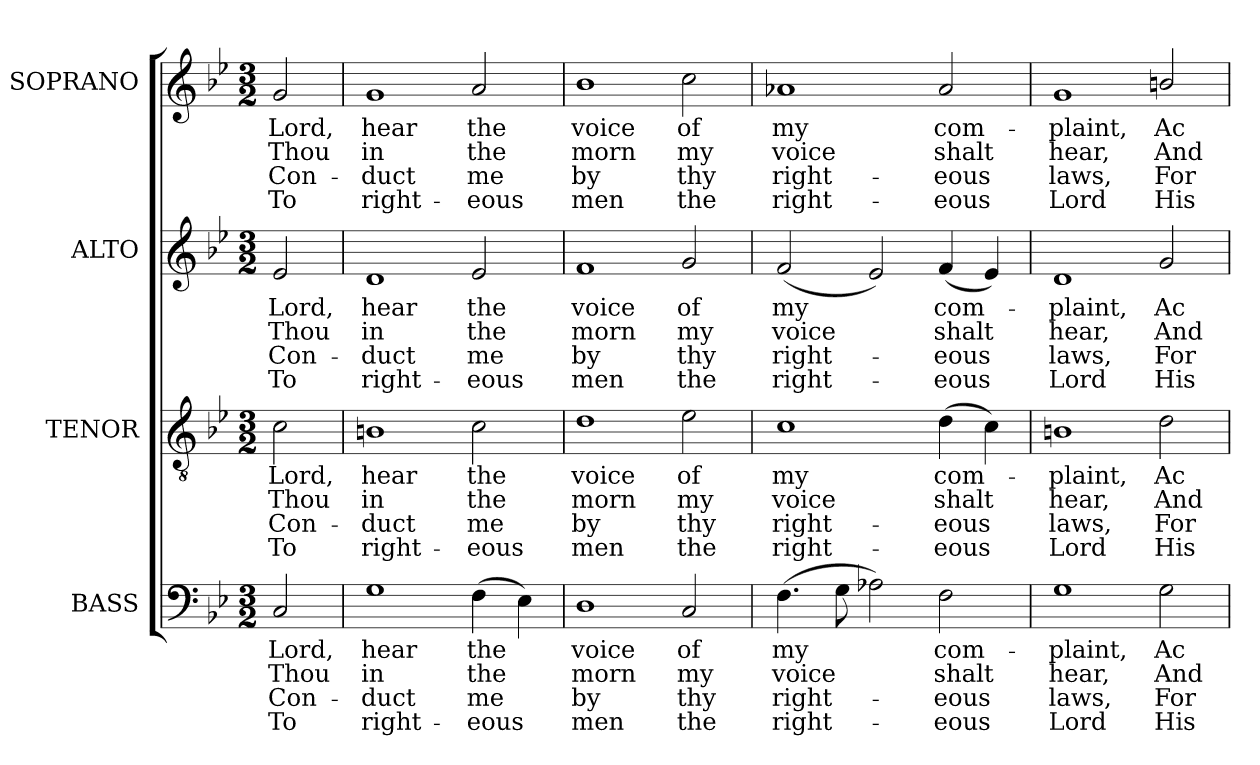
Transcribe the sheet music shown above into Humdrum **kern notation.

**kern	**text	**text	**text	**text	**kern	**text	**text	**text	**text	**kern	**text	**text	**text	**text	**kern	**text	**text	**text	**text
*part4	*part4	*part4	*part4	*part4	*part3	*part3	*part3	*part3	*part3	*part2	*part2	*part2	*part2	*part2	*part1	*part1	*part1	*part1	*part1
*staff4	*staff4	*staff4	*staff4	*staff4	*staff3	*staff3	*staff3	*staff3	*staff3	*staff2	*staff2	*staff2	*staff2	*staff2	*staff1	*staff1	*staff1	*staff1	*staff1
*I"BASS	*	*	*	*	*I"TENOR	*	*	*	*	*I"ALTO	*	*	*	*	*I"SOPRANO	*	*	*	*
*I'B.	*	*	*	*	*I'T.	*	*	*	*	*I'A.	*	*	*	*	*I'S.	*	*	*	*
!!LO:PB:g=z
*clefF4	*	*	*	*	*clefGv2	*	*	*	*	*clefG2	*	*	*	*	*clefG2	*	*	*	*
*	*	*	*	*	*ITrd7c12	*	*	*	*	*	*	*	*	*	*	*	*	*	*
*k[b-e-]	*	*	*	*	*k[b-e-]	*	*	*	*	*k[b-e-]	*	*	*	*	*k[b-e-]	*	*	*	*
*g:	*	*	*	*	*g:	*	*	*	*	*g:	*	*	*	*	*g:	*	*	*	*
*M3/2	*	*	*	*	*M3/2	*	*	*	*	*M3/2	*	*	*	*	*M3/2	*	*	*	*
=	=	=	=	=	=	=	=	=	=	=	=	=	=	=	=	=	=	=	=
!	!LO:LY:b:color=#000000	!LO:LY:b:color=#000000	!LO:LY:b:color=#000000	!LO:LY:b:color=#000000	!	!	!	!	!	!	!	!	!	!	!	!	!	!	!
!	!	!	!	!	!	!LO:LY:b:color=#000000	!LO:LY:b:color=#000000	!LO:LY:b:color=#000000	!LO:LY:b:color=#000000	!	!	!	!	!	!	!	!	!	!
!	!	!	!	!	!	!	!	!	!	!	!LO:LY:b:color=#000000	!LO:LY:b:color=#000000	!LO:LY:b:color=#000000	!LO:LY:b:color=#000000	!	!	!	!	!
!	!	!	!	!	!	!	!	!	!	!	!	!	!	!	!	!LO:LY:b:color=#000000	!LO:LY:b:color=#000000	!LO:LY:b:color=#000000	!LO:LY:b:color=#000000
2Ci/	Lord,	Thou	Con-	-To	2Ci\	Lord,	Thou	Con-	-To	2e-i/	Lord,	Thou	Con-	-To	2gi/	Lord,	Thou	Con-	-To
=1	=1	=1	=1	=1	=1	=1	=1	=1	=1	=1	=1	=1	=1	=1	=1	=1	=1	=1	=1
!	!LO:LY:b:color=#000000	!LO:LY:b:color=#000000	!LO:LY:b:color=#000000	!LO:LY:b:color=#000000	!	!	!	!	!	!	!	!	!	!	!	!	!	!	!
!	!	!	!	!	!	!LO:LY:b:color=#000000	!LO:LY:b:color=#000000	!LO:LY:b:color=#000000	!LO:LY:b:color=#000000	!	!	!	!	!	!	!	!	!	!
!	!	!	!	!	!	!	!	!	!	!	!LO:LY:b:color=#000000	!LO:LY:b:color=#000000	!LO:LY:b:color=#000000	!LO:LY:b:color=#000000	!	!	!	!	!
!	!	!	!	!	!	!	!	!	!	!	!	!	!	!	!	!LO:LY:b:color=#000000	!LO:LY:b:color=#000000	!LO:LY:b:color=#000000	!LO:LY:b:color=#000000
1Gi	hear	in	duct	right-	1BBni	hear	in	duct	right-	1di	hear	in	duct	right-	1gi	hear	in	duct	right-
!	!LO:LY:b:color=#000000	!LO:LY:b:color=#000000	!LO:LY:b:color=#000000	!LO:LY:b:color=#000000	!	!	!	!	!	!	!	!	!	!	!	!	!	!	!
!	!	!	!	!	!	!LO:LY:b:color=#000000	!LO:LY:b:color=#000000	!LO:LY:b:color=#000000	!LO:LY:b:color=#000000	!	!	!	!	!	!	!	!	!	!
!	!	!	!	!	!	!	!	!	!	!	!LO:LY:b:color=#000000	!LO:LY:b:color=#000000	!LO:LY:b:color=#000000	!LO:LY:b:color=#000000	!	!	!	!	!
!	!	!	!	!	!	!	!	!	!	!	!	!	!	!	!	!LO:LY:b:color=#000000	!LO:LY:b:color=#000000	!LO:LY:b:color=#000000	!LO:LY:b:color=#000000
(4Fi\	the	the	-me	eous	2Ci\	the	the	-me	eous	2e-i/	the	the	-me	eous	2ai/	the	the	-me	eous
4E-i\)	.	.	.	.	.	.	.	.	.	.	.	.	.	.	.	.	.	.	.
=2	=2	=2	=2	=2	=2	=2	=2	=2	=2	=2	=2	=2	=2	=2	=2	=2	=2	=2	=2
!	!LO:LY:b:color=#000000	!LO:LY:b:color=#000000	!LO:LY:b:color=#000000	!LO:LY:b:color=#000000	!	!	!	!	!	!	!	!	!	!	!	!	!	!	!
!	!	!	!	!	!	!LO:LY:b:color=#000000	!LO:LY:b:color=#000000	!LO:LY:b:color=#000000	!LO:LY:b:color=#000000	!	!	!	!	!	!	!	!	!	!
!	!	!	!	!	!	!	!	!	!	!	!LO:LY:b:color=#000000	!LO:LY:b:color=#000000	!LO:LY:b:color=#000000	!LO:LY:b:color=#000000	!	!	!	!	!
!	!	!	!	!	!	!	!	!	!	!	!	!	!	!	!	!LO:LY:b:color=#000000	!LO:LY:b:color=#000000	!LO:LY:b:color=#000000	!LO:LY:b:color=#000000
1Di	voice	morn	by	men	1Di	voice	morn	by	men	1fi	voice	morn	by	men	1b-i	voice	morn	by	men
!	!LO:LY:b:color=#000000	!LO:LY:b:color=#000000	!LO:LY:b:color=#000000	!LO:LY:b:color=#000000	!	!	!	!	!	!	!	!	!	!	!	!	!	!	!
!	!	!	!	!	!	!LO:LY:b:color=#000000	!LO:LY:b:color=#000000	!LO:LY:b:color=#000000	!LO:LY:b:color=#000000	!	!	!	!	!	!	!	!	!	!
!	!	!	!	!	!	!	!	!	!	!	!LO:LY:b:color=#000000	!LO:LY:b:color=#000000	!LO:LY:b:color=#000000	!LO:LY:b:color=#000000	!	!	!	!	!
!	!	!	!	!	!	!	!	!	!	!	!	!	!	!	!	!LO:LY:b:color=#000000	!LO:LY:b:color=#000000	!LO:LY:b:color=#000000	!LO:LY:b:color=#000000
2Ci/	of	my	thy	the	2E-i\	of	my	thy	the	2gi/	of	my	thy	the	2cci\	of	my	thy	the
=3	=3	=3	=3	=3	=3	=3	=3	=3	=3	=3	=3	=3	=3	=3	=3	=3	=3	=3	=3
!	!LO:LY:b:color=#000000	!LO:LY:b:color=#000000	!LO:LY:b:color=#000000	!LO:LY:b:color=#000000	!	!	!	!	!	!	!	!	!	!	!	!	!	!	!
!	!	!	!	!	!	!LO:LY:b:color=#000000	!LO:LY:b:color=#000000	!LO:LY:b:color=#000000	!LO:LY:b:color=#000000	!	!	!	!	!	!	!	!	!	!
!	!	!	!	!	!	!	!	!	!	!	!LO:LY:b:color=#000000	!LO:LY:b:color=#000000	!LO:LY:b:color=#000000	!LO:LY:b:color=#000000	!	!	!	!	!
!	!	!	!	!	!	!	!	!	!	!	!	!	!	!	!	!LO:LY:b:color=#000000	!LO:LY:b:color=#000000	!LO:LY:b:color=#000000	!LO:LY:b:color=#000000
(4.Fi\	my	voice	right-	-right-	1Ci	my	voice	right-	-right-	(2fi/	my	voice	right-	-right-	1a-Xi	my	voice	right-	-right-
8Gi\	.	.	.	.	.	.	.	.	.	.	.	.	.	.	.	.	.	.	.
2A-Xi\)	.	.	.	.	.	.	.	.	.	2e-i/)	.	.	.	.	.	.	.	.	.
!	!LO:LY:b:color=#000000	!LO:LY:b:color=#000000	!LO:LY:b:color=#000000	!LO:LY:b:color=#000000	!	!	!	!	!	!	!	!	!	!	!	!	!	!	!
!	!	!	!	!	!	!LO:LY:b:color=#000000	!LO:LY:b:color=#000000	!LO:LY:b:color=#000000	!LO:LY:b:color=#000000	!	!	!	!	!	!	!	!	!	!
!	!	!	!	!	!	!	!	!	!	!	!LO:LY:b:color=#000000	!LO:LY:b:color=#000000	!LO:LY:b:color=#000000	!LO:LY:b:color=#000000	!	!	!	!	!
!	!	!	!	!	!	!	!	!	!	!	!	!	!	!	!	!LO:LY:b:color=#000000	!LO:LY:b:color=#000000	!LO:LY:b:color=#000000	!LO:LY:b:color=#000000
2Fi\	com-	shalt	-eous	eous	(4Di\	com-	shalt	-eous	eous	(4fi/	com-	shalt	-eous	eous	2a-i/	com-	shalt	-eous	eous
.	.	.	.	.	4Ci\)	.	.	.	.	4e-i/)	.	.	.	.	.	.	.	.	.
=4	=4	=4	=4	=4	=4	=4	=4	=4	=4	=4	=4	=4	=4	=4	=4	=4	=4	=4	=4
!	!LO:LY:b:color=#000000	!LO:LY:b:color=#000000	!LO:LY:b:color=#000000	!LO:LY:b:color=#000000	!	!	!	!	!	!	!	!	!	!	!	!	!	!	!
!	!	!	!	!	!	!LO:LY:b:color=#000000	!LO:LY:b:color=#000000	!LO:LY:b:color=#000000	!LO:LY:b:color=#000000	!	!	!	!	!	!	!	!	!	!
!	!	!	!	!	!	!	!	!	!	!	!LO:LY:b:color=#000000	!LO:LY:b:color=#000000	!LO:LY:b:color=#000000	!LO:LY:b:color=#000000	!	!	!	!	!
!	!	!	!	!	!	!	!	!	!	!	!	!	!	!	!	!LO:LY:b:color=#000000	!LO:LY:b:color=#000000	!LO:LY:b:color=#000000	!LO:LY:b:color=#000000
1Gi	-plaint,	hear,	laws,	Lord	1BBni	-plaint,	hear,	laws,	Lord	1di	-plaint,	hear,	laws,	Lord	1gi	-plaint,	hear,	laws,	Lord
!	!LO:LY:b:color=#000000	!LO:LY:b:color=#000000	!LO:LY:b:color=#000000	!LO:LY:b:color=#000000	!	!	!	!	!	!	!	!	!	!	!	!	!	!	!
!	!	!	!	!	!	!LO:LY:b:color=#000000	!LO:LY:b:color=#000000	!LO:LY:b:color=#000000	!LO:LY:b:color=#000000	!	!	!	!	!	!	!	!	!	!
!	!	!	!	!	!	!	!	!	!	!	!LO:LY:b:color=#000000	!LO:LY:b:color=#000000	!LO:LY:b:color=#000000	!LO:LY:b:color=#000000	!	!	!	!	!
!	!	!	!	!	!	!	!	!	!	!	!	!	!	!	!	!LO:LY:b:color=#000000	!LO:LY:b:color=#000000	!LO:LY:b:color=#000000	!LO:LY:b:color=#000000
2Gi\	Ac-	And	For	His	2Di\	Ac-	And	For	His	2gi/	Ac-	And	For	His	2bni/	Ac-	And	For	His
=	=	=	=	=	=	=	=	=	=	=	=	=	=	=	=	=	=	=	=
*-	*-	*-	*-	*-	*-	*-	*-	*-	*-	*-	*-	*-	*-	*-	*-	*-	*-	*-	*-
